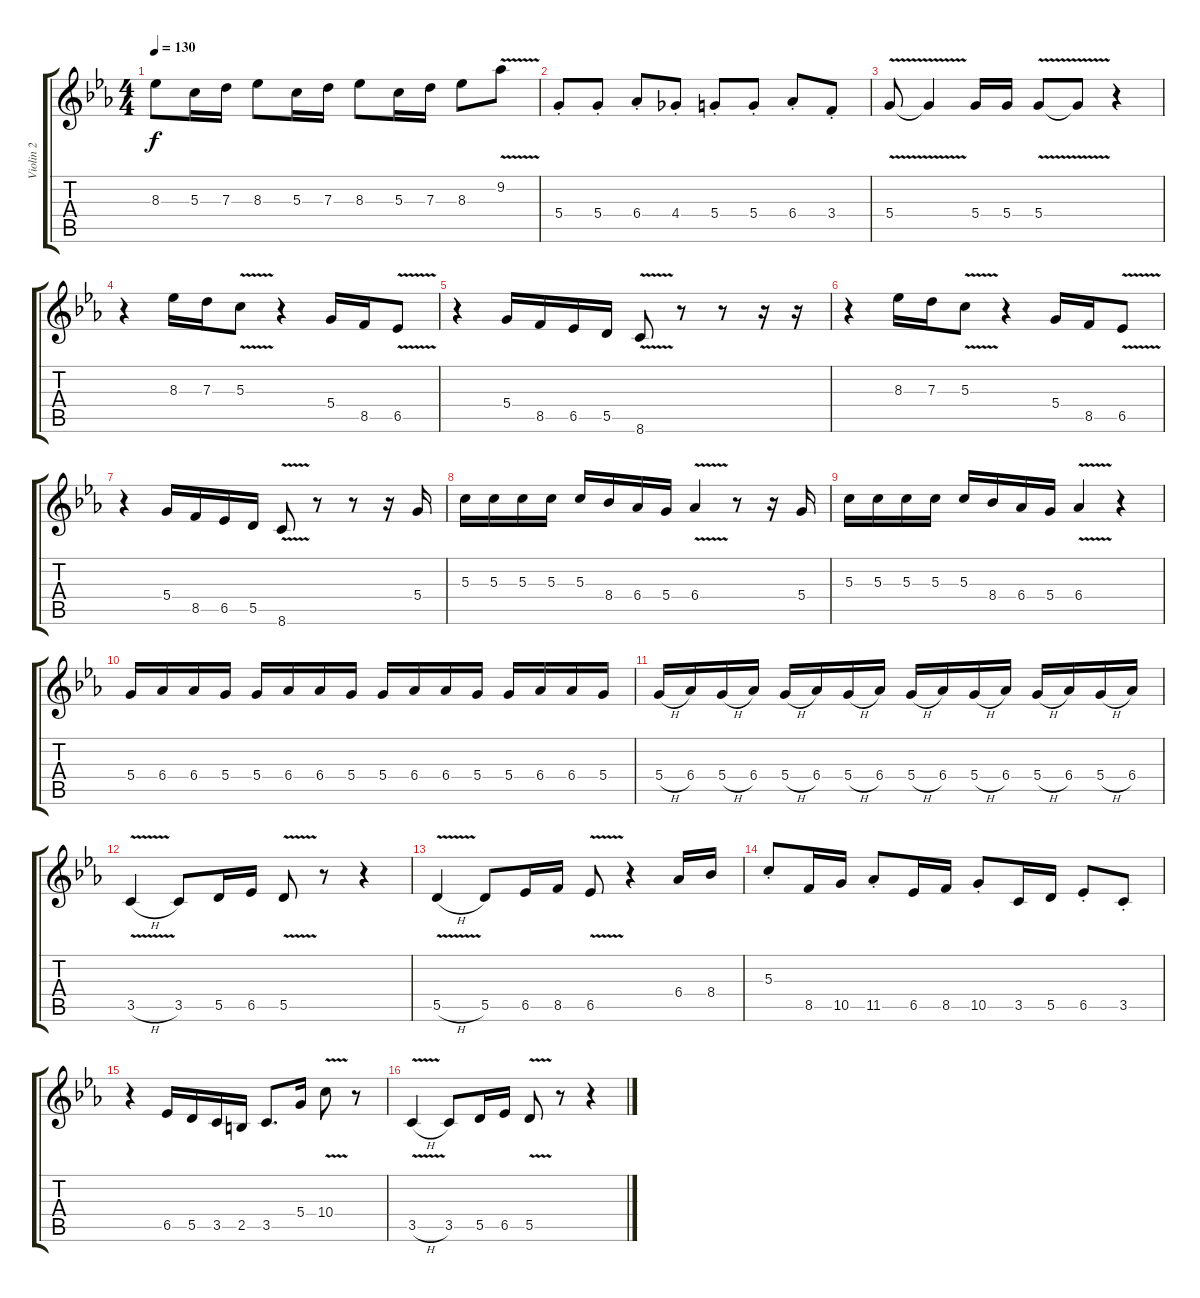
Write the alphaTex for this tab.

\track ("Violin 2" "Violin 2") {instrument distortionguitar}
\staff {score tabs}
\tuning (E4 B3 G3 D3 A2 E2) {hide}
\ts (4 4)
\tempo 130
\clef g2
\ks eb
8.3.8{dy f} 5.3.16 7.3.16 8.3.8 5.3.16 7.3.16 8.3.8 5.3.16 7.3.16 8.3.8 9.2{v}.8 |
5.4{st}.8 5.4{st}.8 6.4{st}.8 4.4{st}.8 5.4{st}.8 5.4{st}.8 6.4{st}.8 3.4{st}.8 |
5.4{v}.8 5.4{t}.4 5.4.16 5.4.16 5.4{v}.8 5.4{t}.8 r.4 |
r.4 8.3.16 7.3.16 5.3{v}.8 r.4 5.4.16 8.5.16 6.5{v}.8 |
r.4 5.4.16 8.5.16 6.5.16 5.5.16 8.6{v}.8 r.8 r.8 r.16 r.16 |
r.4 8.3.16 7.3.16 5.3{v}.8 r.4 5.4.16 8.5.16 6.5{v}.8 |
r.4 5.4.16 8.5.16 6.5.16 5.5.16 8.6{v}.8 r.8 r.8 r.16 5.4.16 |
5.3.16 5.3.16 5.3.16 5.3.16 5.3.16 8.4.16 6.4.16 5.4.16 6.4{v}.4 r.8 r.16 5.4.16 |
5.3.16 5.3.16 5.3.16 5.3.16 5.3.16 8.4.16 6.4.16 5.4.16 6.4{v}.4 r.4 |
5.4.16 6.4.16 6.4.16 5.4.16 5.4.16 6.4.16 6.4.16 5.4.16 5.4.16 6.4.16 6.4.16 5.4.16 5.4.16 6.4.16 6.4.16 5.4.16 |
5.4{h}.16 6.4.16 5.4{h}.16 6.4.16 5.4{h}.16 6.4.16 5.4{h}.16 6.4.16 5.4{h}.16 6.4.16 5.4{h}.16 6.4.16 5.4{h}.16 6.4.16 5.4{h}.16 6.4.16 |
3.5{v h}.4 3.5.8 5.5.16 6.5.16 5.5{v}.8 r.8 r.4 |
5.5{v h}.4 5.5.8 6.5.16 8.5.16 6.5{v}.8 r.4 6.4.16 8.4.16 |
5.3{st}.8 8.5.16 10.5.16 11.5{st}.8 6.5.16 8.5.16 10.5{st}.8 3.5.16 5.5.16 6.5{st}.8 3.5{st}.8 |
r.4 6.5.16 5.5.16 3.5.16 2.5.16 3.5.8{d} 5.4.16 10.4{v}.8 r.8 |
3.5{v h}.4 3.5.8 5.5.16 6.5.16 5.5{v}.8 r.8 r.4
